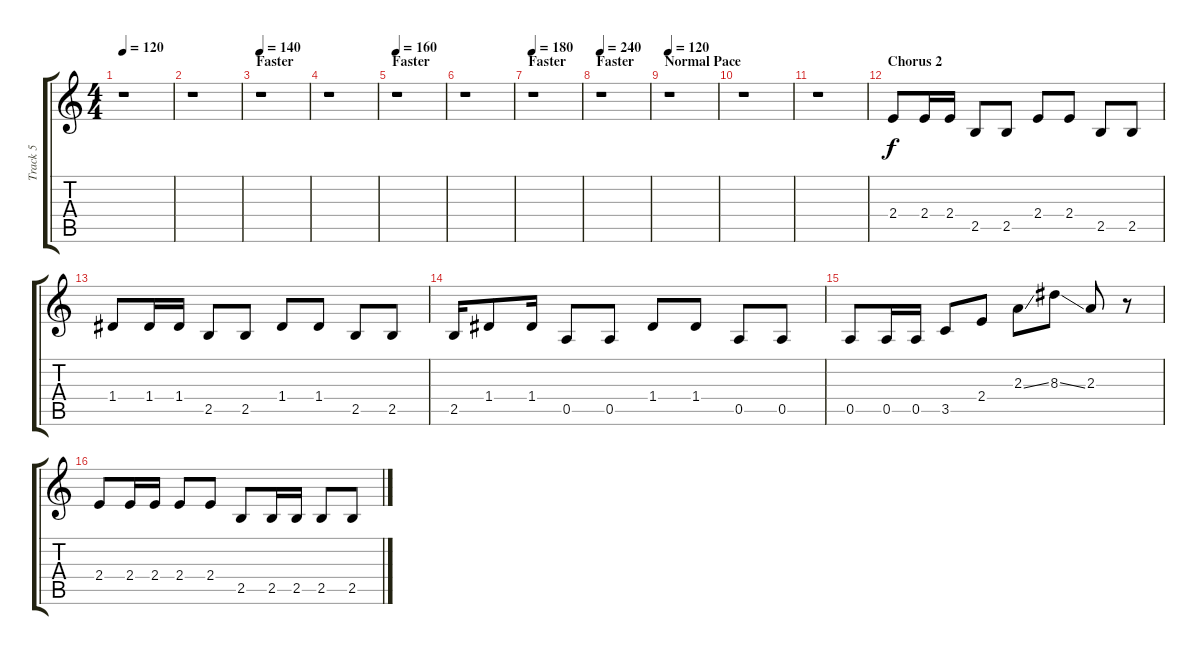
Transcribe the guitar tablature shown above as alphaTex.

\track ("Track 5" "Track 5") {instrument electricbasspick}
\staff {score tabs}
\tuning (E4 B3 G3 D3 A2 E2) {hide}
\ts (4 4)
\tempo 120
\clef g2
\ks c
r.1{dy f} |
r.1 |
\section ("" "Faster")
\tempo 140
r.1 |
r.1 |
\section ("" "Faster")
\tempo 160
r.1 |
r.1 |
\section ("" "Faster")
\tempo 180
r.1 |
\section ("" "Faster")
\tempo 240
r.1 |
\section ("" "Normal Pace")
\tempo 120
r.1 |
r.1 |
r.1 |
\section ("" "Chorus 2")
2.4.8 2.4.16 2.4.16 2.5.8 2.5.8 2.4.8 2.4.8 2.5.8 2.5.8 |
1.4.8 1.4.16 1.4.16 2.5.8 2.5.8 1.4.8 1.4.8 2.5.8 2.5.8 |
2.5.16 1.4.8 1.4.16 0.5.8 0.5.8 1.4.8 1.4.8 0.5.8 0.5.8 |
0.5.8 0.5.16 0.5.16 3.5.8 2.4.8 2.3{ss}.8 8.3{ss}.8 2.3.8 r.8 |
2.4.8 2.4.16 2.4.16 2.4.8 2.4.8 2.5.8 2.5.16 2.5.16 2.5.8 2.5.8
